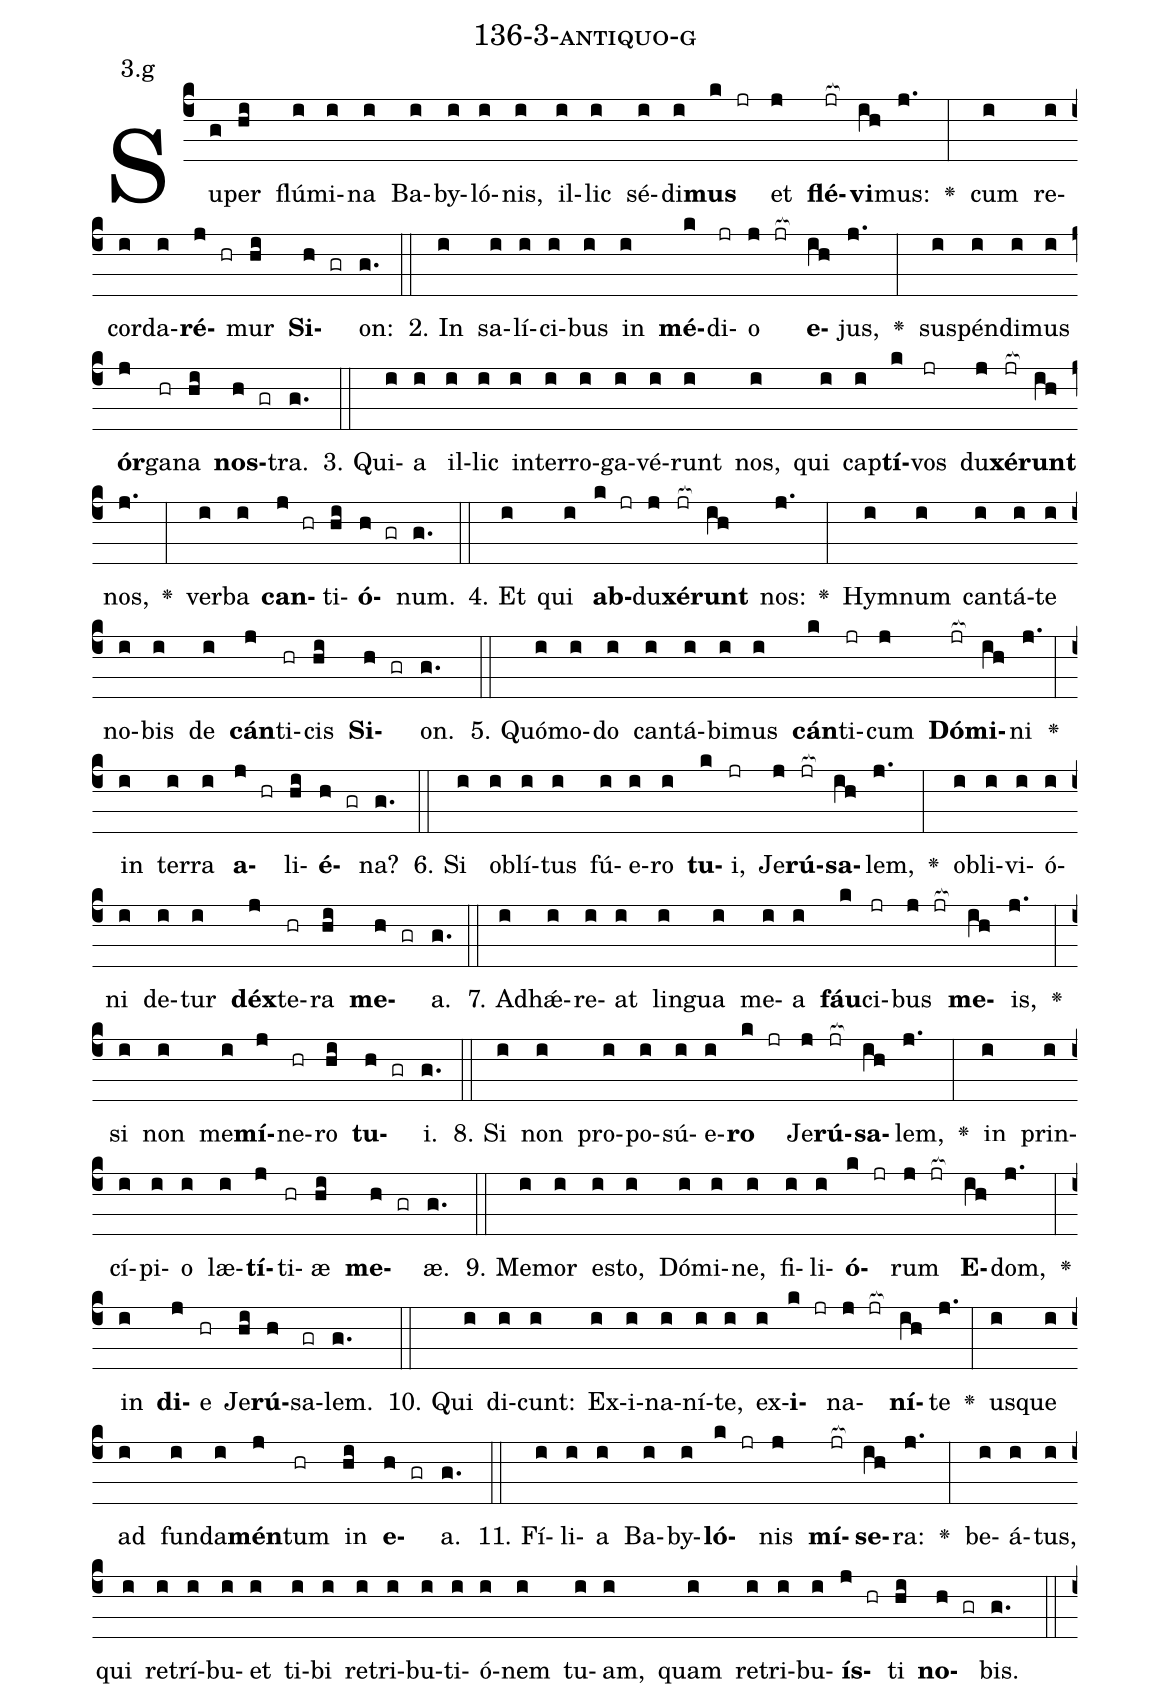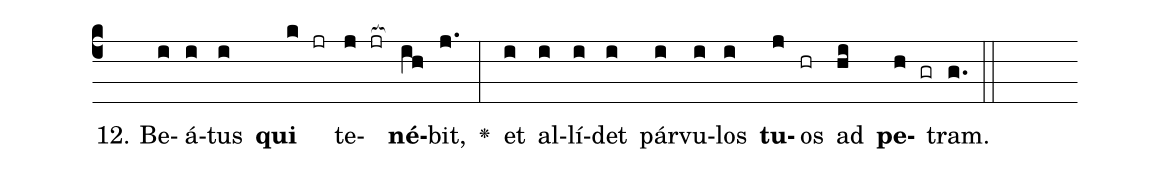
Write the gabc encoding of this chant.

name: 136-3-antiquo-g;
annotation: 3.g;
%%
(c4)Su(g)per(hi) flú(i)mi(i)na(i) Ba(i)by(i)ló(i)nis,(i) il(i)lic(i) sé(i)di(i)<b>mus</b>(k jr) et(j) <b>flé</b>(jr[ocb:1{])<b>vi</b>(ih[ocb:0}])mus:(j.) <v>\greheightstar</v>(:) cum(i) re(i)cor(i)da(i)<b>ré</b>(j hr)mur(hi) <b>Si</b>(h gr)on:(g.) (::)
2. In(i) sa(i)lí(i)ci(i)bus(i) in(i) <b>mé</b>(k)di(jr)o(j jr[ocb:1{]) <b>e</b>(ih[ocb:0}])jus,(j.) <v>\greheightstar</v>(:) sus(i)pén(i)di(i)mus(i) <b>ór</b>(j)ga(hr)na(hi) <b>nos</b>(h gr)tra.(g.) (::)
3. Qui(i)a(i) il(i)lic(i) in(i)ter(i)ro(i)ga(i)vé(i)runt(i) nos,(i) qui(i) cap(i)<b>tí</b>(k)vos(jr) du(j)<b>xé</b>(jr[ocb:1{])<b>runt</b>(ih[ocb:0}]) nos,(j.) <v>\greheightstar</v>(:) ver(i)ba(i) <b>can</b>(j hr)ti(hi)<b>ó</b>(h gr)num.(g.) (::)
4. Et(i) qui(i) <b>ab</b>(k jr)du(j)<b>xé</b>(jr[ocb:1{])<b>runt</b>(ih[ocb:0}]) nos:(j.) <v>\greheightstar</v>(:) Hym(i)num(i) can(i)tá(i)te(i) no(i)bis(i) de(i) <b>cán</b>(j)ti(hr)cis(hi) <b>Si</b>(h gr)on.(g.) (::)
5. Quó(i)mo(i)do(i) can(i)tá(i)bi(i)mus(i) <b>cán</b>(k)ti(jr)cum(j) <b>Dó</b>(jr[ocb:1{])<b>mi</b>(ih[ocb:0}])ni(j.) <v>\greheightstar</v>(:) in(i) ter(i)ra(i) <b>a</b>(j hr)li(hi)<b>é</b>(h gr)na?(g.) (::)
6. Si(i) ob(i)lí(i)tus(i) fú(i)e(i)ro(i) <b>tu</b>(k)i,(jr) Je(j)<b>rú</b>(jr[ocb:1{])<b>sa</b>(ih[ocb:0}])lem,(j.) <v>\greheightstar</v>(:) ob(i)li(i)vi(i)ó(i)ni(i) de(i)tur(i) <b>déx</b>(j)te(hr)ra(hi) <b>me</b>(h gr)a.(g.) (::)
7. Ad(i)hǽ(i)re(i)at(i) lin(i)gua(i) me(i)a(i) <b>fáu</b>(k)ci(jr)bus(j jr[ocb:1{]) <b>me</b>(ih[ocb:0}])is,(j.) <v>\greheightstar</v>(:) si(i) non(i) me(i)<b>mí</b>(j)ne(hr)ro(hi) <b>tu</b>(h gr)i.(g.) (::)
8. Si(i) non(i) pro(i)po(i)sú(i)e(i)<b>ro</b>(k jr) Je(j)<b>rú</b>(jr[ocb:1{])<b>sa</b>(ih[ocb:0}])lem,(j.) <v>\greheightstar</v>(:) in(i) prin(i)cí(i)pi(i)o(i) læ(i)<b>tí</b>(j)ti(hr)æ(hi) <b>me</b>(h gr)æ.(g.) (::)
9. Me(i)mor(i) es(i)to,(i) Dó(i)mi(i)ne,(i) fi(i)li(i)<b>ó</b>(k jr)rum(j jr[ocb:1{]) <b>E</b>(ih[ocb:0}])dom,(j.) <v>\greheightstar</v>(:) in(i) <b>di</b>(j)e(hr) Je(hi)<b>rú</b>(h)sa(gr)lem.(g.) (::)
10. Qui(i) di(i)cunt:(i) Ex(i)i(i)na(i)ní(i)te,(i) ex(i)<b>i</b>(k jr)na(j jr[ocb:1{])<b>ní</b>(ih[ocb:0}])te(j.) <v>\greheightstar</v>(:) us(i)que(i) ad(i) fun(i)da(i)<b>mén</b>(j)tum(hr) in(hi) <b>e</b>(h gr)a.(g.) (::)
11. Fí(i)li(i)a(i) Ba(i)by(i)<b>ló</b>(k jr)nis(j) <b>mí</b>(jr[ocb:1{])<b>se</b>(ih[ocb:0}])ra:(j.) <v>\greheightstar</v>(:) be(i)á(i)tus,(i) qui(i) re(i)trí(i)bu(i)et(i) ti(i)bi(i) re(i)tri(i)bu(i)ti(i)ó(i)nem(i) tu(i)am,(i) quam(i) re(i)tri(i)bu(i)<b>ís</b>(j hr)ti(hi) <b>no</b>(h gr)bis.(g.) (::)
12. Be(i)á(i)tus(i) <b>qui</b>(k jr) te(j jr[ocb:1{])<b>né</b>(ih[ocb:0}])bit,(j.) <v>\greheightstar</v>(:) et(i) al(i)lí(i)det(i) pár(i)vu(i)los(i) <b>tu</b>(j)os(hr) ad(hi) <b>pe</b>(h gr)tram.(g.) (::)
